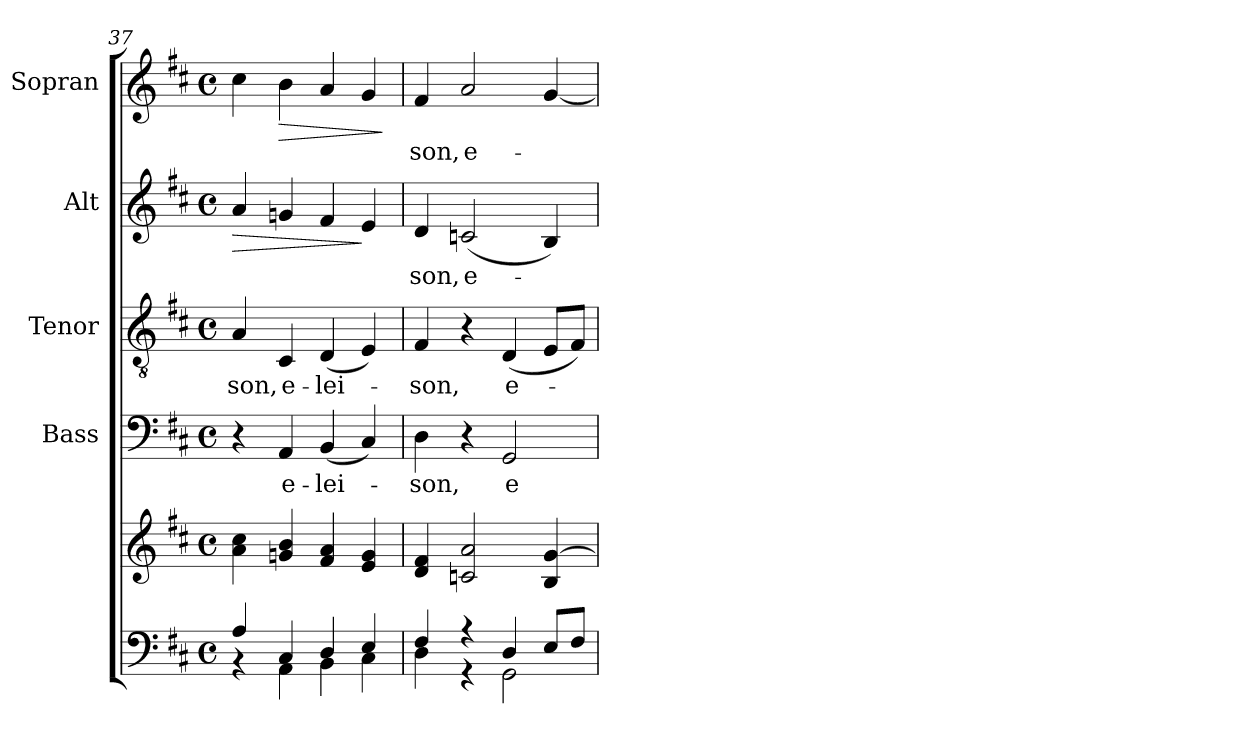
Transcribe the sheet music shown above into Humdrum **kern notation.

**kern	**kern	**kern	**text	**kern	**text	**kern	**text	**dynam	**kern	**text	**dynam
*part5	*part5	*part4	*part4	*part3	*part3	*part2	*part2	*part2	*part1	*part1	*part1
*staff6	*staff5	*staff4	*staff4	*staff3	*staff3	*staff2	*staff2	*staff2	*staff1	*staff1	*staff1
*	*	*I"Bass	*	*I"Tenor	*	*I"Alt	*	*	*I"Sopran	*	*
*	*	*I'B.	*	*I'T.	*	*I'A.	*	*	*I'S.	*	*
*clefF4	*clefG2	*clefF4	*	*clefGv2	*	*clefG2	*	*	*clefG2	*	*
*k[f#c#]	*k[f#c#]	*k[f#c#]	*	*k[f#c#]	*	*k[f#c#]	*	*	*k[f#c#]	*	*
*D:	*D:	*D:	*	*D:	*	*D:	*	*	*D:	*	*
*M4/4	*M4/4	*M4/4	*	*M4/4	*	*M4/4	*	*	*M4/4	*	*
*met(c)	*met(c)	*met(c)	*	*met(c)	*	*met(c)	*	*	*met(c)	*	*
=37	=37	=37	=37	=37	=37	=37	=37	=37	=37	=37	=37
*^	*	*	*	*	*	*	*	*	*	*	*
!	!	!	!	!	!	!LO:LY:b	!	!	!LO:HP:b	!	!	!
4A/	4rBB	4a\ 4cc#\	4r	.	4A/	-son,	4a/	.	>	4cc#\	.	.
!	!	!	!	!LO:LY:b	!	!LO:LY:b	!	!	!	!	!	!LO:HP:b
4C#/	4AA\	4gn/ 4b/	4AA/	e-	4C#/	e-	4gn/	.	.	4b\	.	>
!	!	!	!	!LO:LY:b	!	!LO:LY:b	!	!	!	!	!	!
4D/	4BB\	4f#/ 4a/	(<4BB/	-lei-	(<4D/	-lei-	4f#/	.	.	4a/	.	.
4E/	4C#\	4e/ 4g/	4C#/)	.	4E/)	.	4e/	.	]	4g/	.	.
*v	*v	*	*	*	*	*	*	*	*	*	*	*
.	.	.	.	.	.	.	.	.	.	.	]
=38	=38	=38	=38	=38	=38	=38	=38	=38	=38	=38	=38
*^	*	*	*	*	*	*	*	*	*	*	*
!	!	!	!	!LO:LY:b	!	!LO:LY:b	!	!LO:LY:b	!	!	!LO:LY:b	!
4F#/	4D\	4d/ 4f#/	4D\	-son,	4F#/	-son,	4d/	-son,	.	4f#/	-son,	.
!	!	!	!	!	!	!	!	!LO:LY:b	!	!	!LO:LY:b	!
4r	4r	2cn/ 2a/	4r	.	4r	.	(<2cn/	e-	.	2a/	e-	.
!	!	!	!	!LO:LY:b	!	!LO:LY:b	!	!	!	!	!	!
4D/	2GG\	.	2GG/	e-	(<4D/	e-	.	.	.	.	.	.
8E/L	.	4B/ [>4g/	.	.	8E/L	.	4B/)	.	.	[4g/	.	.
8F#/J	.	.	.	.	8F#/J)	.	.	.	.	.	.	.
*v	*v	*	*	*	*	*	*	*	*	*	*	*
=	=	=	=	=	=	=	=	=	=	=	=
*-	*-	*-	*-	*-	*-	*-	*-	*-	*-	*-	*-
